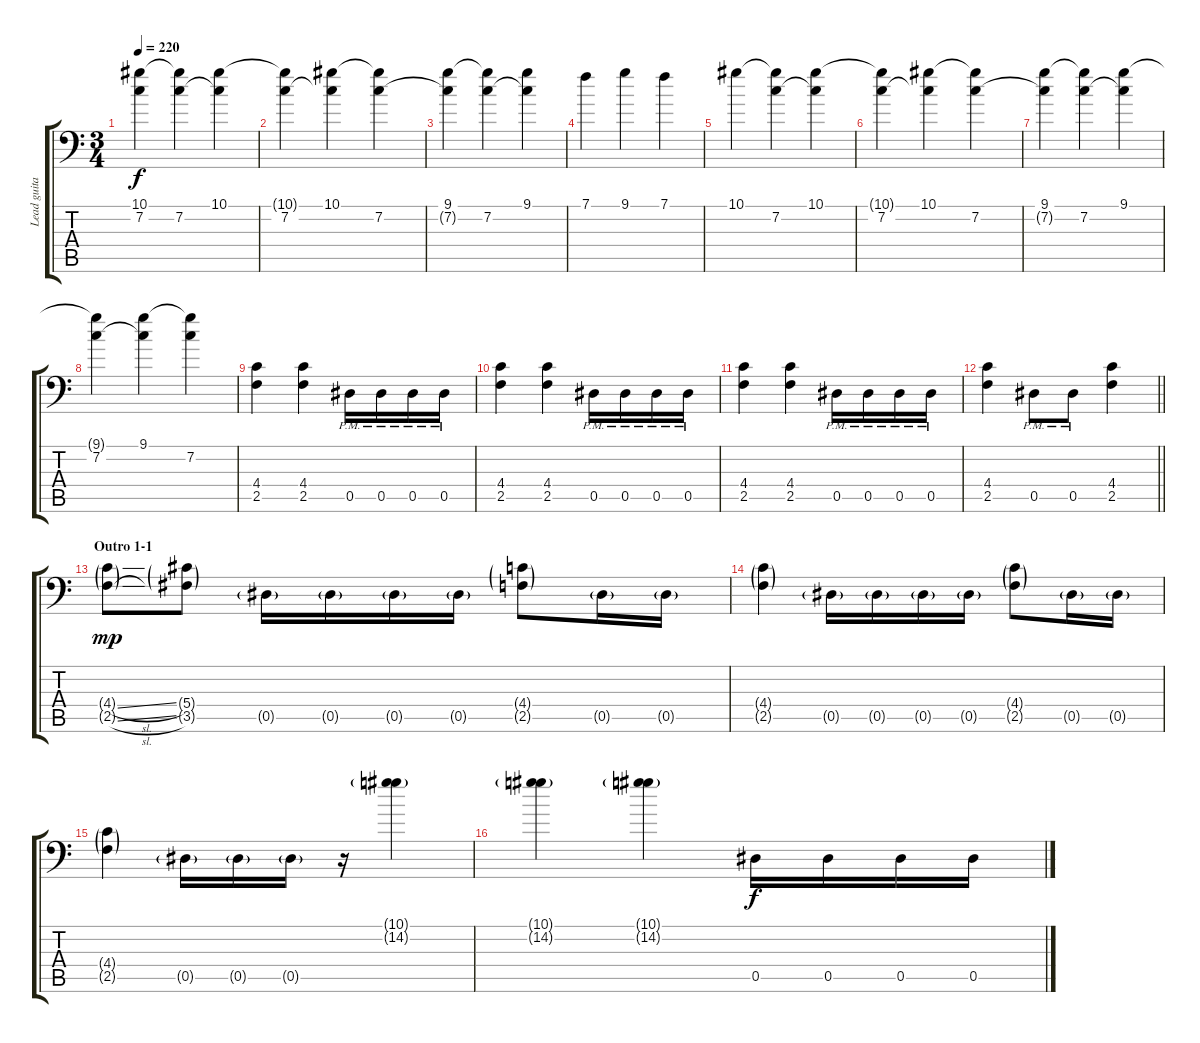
\track ("Lead guitar" "Lead guita") {instrument overdrivenguitar}
\staff {score tabs}
\tuning (Bb3 F3 Db3 Ab2 Eb2 Bb1) {hide}
\ts (3 4)
\tempo 220
\clef f4
\ks c
(10.1 7.2{t}).4{dy f} (10.1{t} 7.2).4 (10.1 7.2{t}).4 |
(10.1{t} 7.2).4 (10.1 7.2{t}).4 (10.1{t} 7.2).4 |
(9.1 7.2{t}).4 (9.1{t} 7.2).4 (9.1 7.2{t}).4 |
7.1.4 9.1.4 7.1.4 |
10.1.4 (10.1{t} 7.2).4 (10.1 7.2{t}).4 |
(10.1{t} 7.2).4 (10.1 7.2{t}).4 (10.1{t} 7.2).4 |
(9.1 7.2{t}).4 (9.1{t} 7.2).4 (9.1 7.2{t}).4 |
(9.1{t} 7.2).4 (9.1 7.2{t}).4 (9.1{t} 7.2).4 |
(4.4 2.5).4 (4.4 2.5).4 0.5{pm}.16 0.5{pm}.16 0.5{pm}.16 0.5{pm}.16 |
(4.4 2.5).4 (4.4 2.5).4 0.5{pm}.16 0.5{pm}.16 0.5{pm}.16 0.5{pm}.16 |
(4.4 2.5).4 (4.4 2.5).4 0.5{pm}.16 0.5{pm}.16 0.5{pm}.16 0.5{pm}.16 |
\barLineRight lightlight
(4.4 2.5).4 0.5{pm}.8 0.5{pm}.8 (4.4 2.5).4 |
\section ("" "Outro 1-1")
(4.4{sl g} 2.5{sl g}).8{dy mp} (5.4{g} 3.5{g}).8 0.5{g}.16 0.5{g}.16 0.5{g}.16 0.5{g}.16 (4.4{g} 2.5{g}).8 0.5{g}.16 0.5{g}.16 |
(4.4{g} 2.5{g}).4 0.5{g}.16 0.5{g}.16 0.5{g}.16 0.5{g}.16 (4.4{g} 2.5{g}).8 0.5{g}.16 0.5{g}.16 |
(4.4{g} 2.5{g}).4 0.5{g}.16 0.5{g}.16 0.5{g}.16 r.16 (10.1{g} 14.2{g}).4 |
(10.1{g} 14.2{g}).4 (10.1{g} 14.2{g}).4 0.5.16{dy f} 0.5.16 0.5.16 0.5.16
